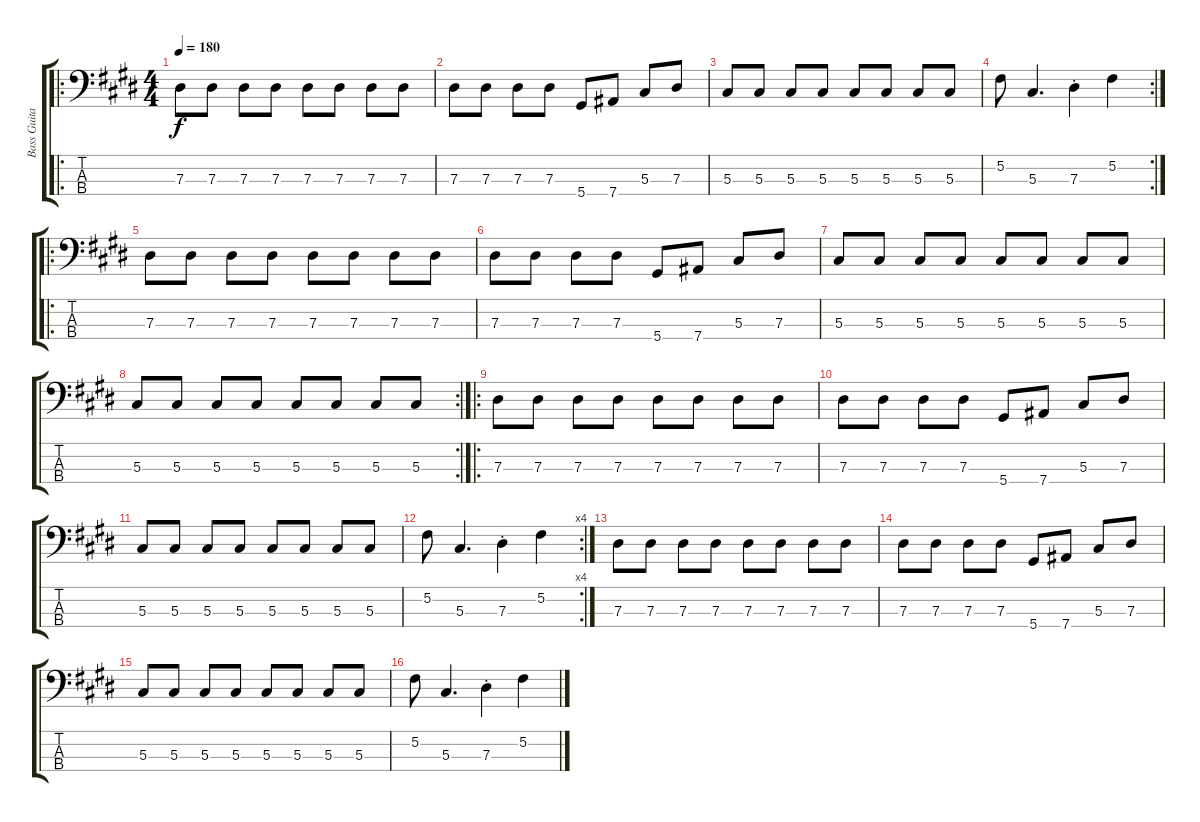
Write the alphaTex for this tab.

\track ("Bass Guitar" "Bass Guita") {instrument electricbassfinger}
\staff {score tabs}
\tuning (Gb2 Db2 Ab1 Eb1) {hide}
\ro
\ts (4 4)
\tempo 180
\clef f4
\ks e
7.3.8{dy f} 7.3.8 7.3.8 7.3.8 7.3.8 7.3.8 7.3.8 7.3.8 |
7.3.8 7.3.8 7.3.8 7.3.8 5.4.8 7.4.8 5.3.8 7.3.8 |
5.3.8 5.3.8 5.3.8 5.3.8 5.3.8 5.3.8 5.3.8 5.3.8 |
\rc 2
5.2.8 5.3.4{d} 7.3{st}.4 5.2.4 |
\ro
7.3.8 7.3.8 7.3.8 7.3.8 7.3.8 7.3.8 7.3.8 7.3.8 |
7.3.8 7.3.8 7.3.8 7.3.8 5.4.8 7.4.8 5.3.8 7.3.8 |
5.3.8 5.3.8 5.3.8 5.3.8 5.3.8 5.3.8 5.3.8 5.3.8 |
\rc 2
5.3.8 5.3.8 5.3.8 5.3.8 5.3.8 5.3.8 5.3.8 5.3.8 |
\ro
7.3.8 7.3.8 7.3.8 7.3.8 7.3.8 7.3.8 7.3.8 7.3.8 |
7.3.8 7.3.8 7.3.8 7.3.8 5.4.8 7.4.8 5.3.8 7.3.8 |
5.3.8 5.3.8 5.3.8 5.3.8 5.3.8 5.3.8 5.3.8 5.3.8 |
\rc 4
5.2.8 5.3.4{d} 7.3{st}.4 5.2.4 |
7.3.8 7.3.8 7.3.8 7.3.8 7.3.8 7.3.8 7.3.8 7.3.8 |
7.3.8 7.3.8 7.3.8 7.3.8 5.4.8 7.4.8 5.3.8 7.3.8 |
5.3.8 5.3.8 5.3.8 5.3.8 5.3.8 5.3.8 5.3.8 5.3.8 |
5.2.8 5.3.4{d} 7.3{st}.4 5.2.4
